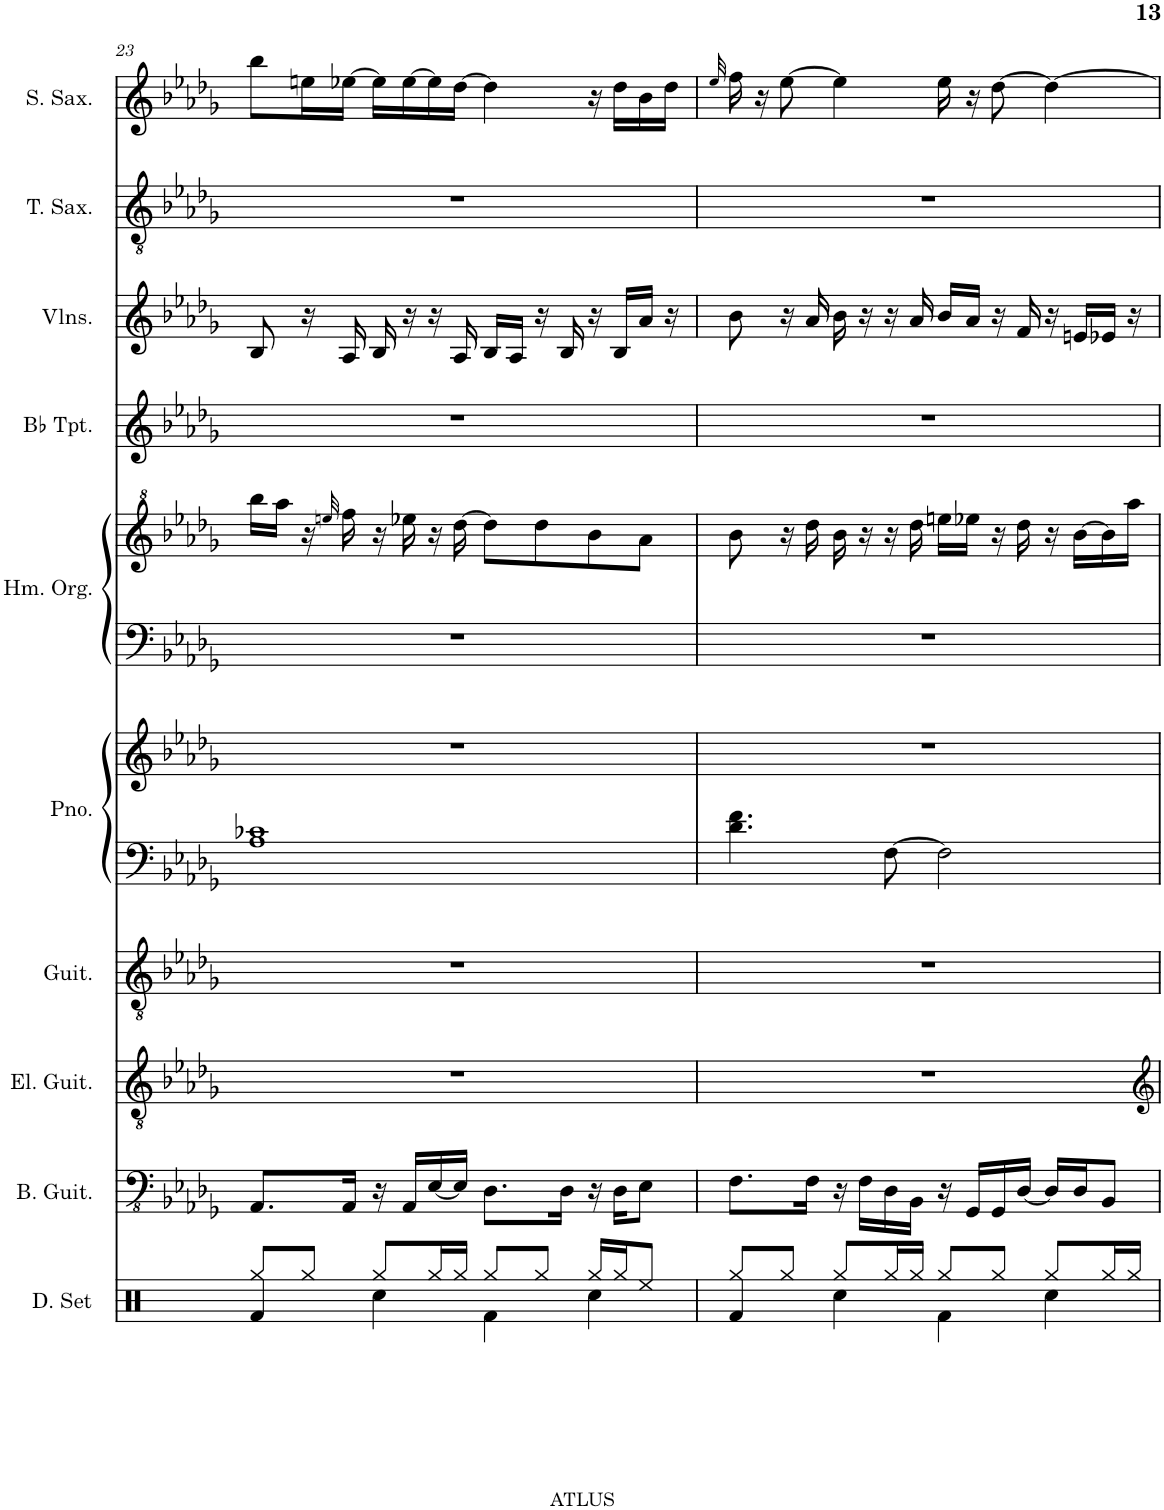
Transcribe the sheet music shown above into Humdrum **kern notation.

**kern	**kern	**kern	**kern	**kern	**kern	**kern	**kern	**kern	**kern	**kern	**kern
*part10	*part9	*part8	*part7	*part6	*part6	*part5	*part5	*part4	*part3	*part2	*part1
*staff12	*staff11	*staff10	*staff9	*staff8	*staff7	*staff6	*staff5	*staff4	*staff3	*staff2	*staff1
*I"Drumset	*I"Bass Guitar	*I"Electric Guitar	*I"Acoustic Guitar	*I"Piano	*	*I"Hammond Organ	*	*I"Bb Trumpet	*I"Violins	*I"Tenor Saxophone	*I"Soprano Saxophone
*I'D. Set	*I'B. Guit.	*I'El. Guit.	*I'Guit.	*I'Pno.	*	*I'Hm. Org.	*	*I'Bb Tpt.	*I'Vlns.	*I'T. Sax.	*I'S. Sax.
!!LO:PB:g=z
*clefX	*clefFv4	*clefGv2	*clefGv2	*clefF4	*clefG2	*clefF4	*clefG^2	*clefG2	*clefG2	*clefGv2	*clefG2
*	*	*	*	*	*	*	*	*ITrd1c2	*	*ITrd8c14	*ITrd1c2
*k[]	*k[b-e-a-d-g-]	*k[b-e-a-d-g-]	*k[b-e-a-d-g-]	*k[b-e-a-d-g-]	*k[b-e-a-d-g-]	*k[b-e-a-d-g-]	*k[b-e-a-d-g-]	*k[b-e-a-d-g-]	*k[b-e-a-d-g-]	*k[b-e-a-d-g-]	*k[b-e-a-d-g-]
*M4/4	*M4/4	*M4/4	*M4/4	*M4/4	*M4/4	*M4/4	*M4/4	*M4/4	*M4/4	*M4/4	*M4/4
=23	=23	=23	=23	=23	=23	=23	=23	=23	=23	=23	=23
*^	*	*	*	*	*	*	*	*	*	*	*
4Rf/	8Rgg/L	8.AAA-/L	1r	1r	1A- 1c-X	1r	1r	16bbb-\LL	1r	8B-/	1r	8bb-\L
.	.	.	.	.	.	.	.	16aaa-\JJ	.	.	.	.
.	8Rgg/J	.	.	.	.	.	.	16r	.	16r	.	16een\L
.	.	.	.	.	.	.	.	32qeeen/	.	.	.	.
.	.	16AAA-/Jk	.	.	.	.	.	16fff\	.	16A-/	.	[16ee-X\JJ
8Rgg/L	4Rcc\	16r	.	.	.	.	.	16r	.	16B-/	.	16ee-\LL]
.	.	16AAA-/LL	.	.	.	.	.	16eee-X\	.	16r	.	[16ee-\
16Rgg/L	.	[16EE-/	.	.	.	.	.	16r	.	16r	.	16ee-\]
16Rgg/JJ	.	16EE-/JJ]	.	.	.	.	.	[16ddd-\	.	16A-/	.	[16dd-\JJ
8Rgg/L	4Rf\	8.DD-\L	.	.	.	.	.	8ddd-\L]	.	16B-/LL	.	4dd-\]
.	.	.	.	.	.	.	.	.	.	16A-/JJ	.	.
8Rgg/J	.	.	.	.	.	.	.	8ddd-\	.	16r	.	.
.	.	16DD-\Jk	.	.	.	.	.	.	.	16B-/	.	.
16Rgg/LL	4Rcc\	16r	.	.	.	.	.	8bb-\	.	16r	.	16r
16Rgg/J	.	16DD-\KL	.	.	.	.	.	.	.	16B-/LL	.	16dd-\LL
8Ree/J	.	8EE-\J	.	.	.	.	.	8aa-\J	.	16a-/JJ	.	16b-\
.	.	.	.	.	.	.	.	.	.	16r	.	16dd-\JJ
=24	=24	=24	=24	=24	=24	=24	=24	=24	=24	=24	=24	=24
.	.	.	.	.	.	.	.	.	.	.	.	32qee-/
4Rf/	8Rgg/L	8.FF\L	1r	1r	4.d-\ 4.f\	1r	1r	8bb-\	1r	8b-\	1r	16ff\
.	.	.	.	.	.	.	.	.	.	.	.	16r
.	8Rgg/J	.	.	.	.	.	.	16r	.	16r	.	[8ee-\
.	.	16FF\Jk	.	.	.	.	.	16ddd-\	.	16a-/	.	.
8Rgg/L	4Rcc\	16r	.	.	.	.	.	16bb-\	.	16b-\	.	4ee-\]
.	.	16FF\LL	.	.	.	.	.	16r	.	16r	.	.
16Rgg/L	.	16DD-\	.	.	[8F\	.	.	16r	.	16r	.	.
16Rgg/JJ	.	16BBB-\JJ	.	.	.	.	.	16ddd-\	.	16a-/	.	.
8Rgg/L	4Rf\	16r	.	.	2F\]	.	.	16eeen\LL	.	16b-/LL	.	16ee-\
.	.	16GGG-/LL	.	.	.	.	.	16eee-X\JJ	.	16a-/JJ	.	16r
8Rgg/J	.	16GGG-/	.	.	.	.	.	16r	.	16r	.	[8dd-\
.	.	[16DD-/JJ	.	.	.	.	.	16ddd-\	.	16f/	.	.
8Rgg/L	4Rcc\	16DD-/LL]	.	.	.	.	.	16r	.	16r	.	4dd-\_
.	.	16DD-/J	.	.	.	.	.	[16bb-\LL	.	16en/LL	.	.
16Rgg/L	.	8BBB-/J	.	.	.	.	.	16bb-\]	.	16e-X/JJ	.	.
16Rgg/JJ	.	.	.	.	.	.	.	16aaa-\JJ	.	16r	.	.
*v	*v	*	*	*	*	*	*	*	*	*	*	*
=	=	=	=	=	=	=	=	=	=	=	=
*-	*-	*-	*-	*-	*-	*-	*-	*-	*-	*-	*-
